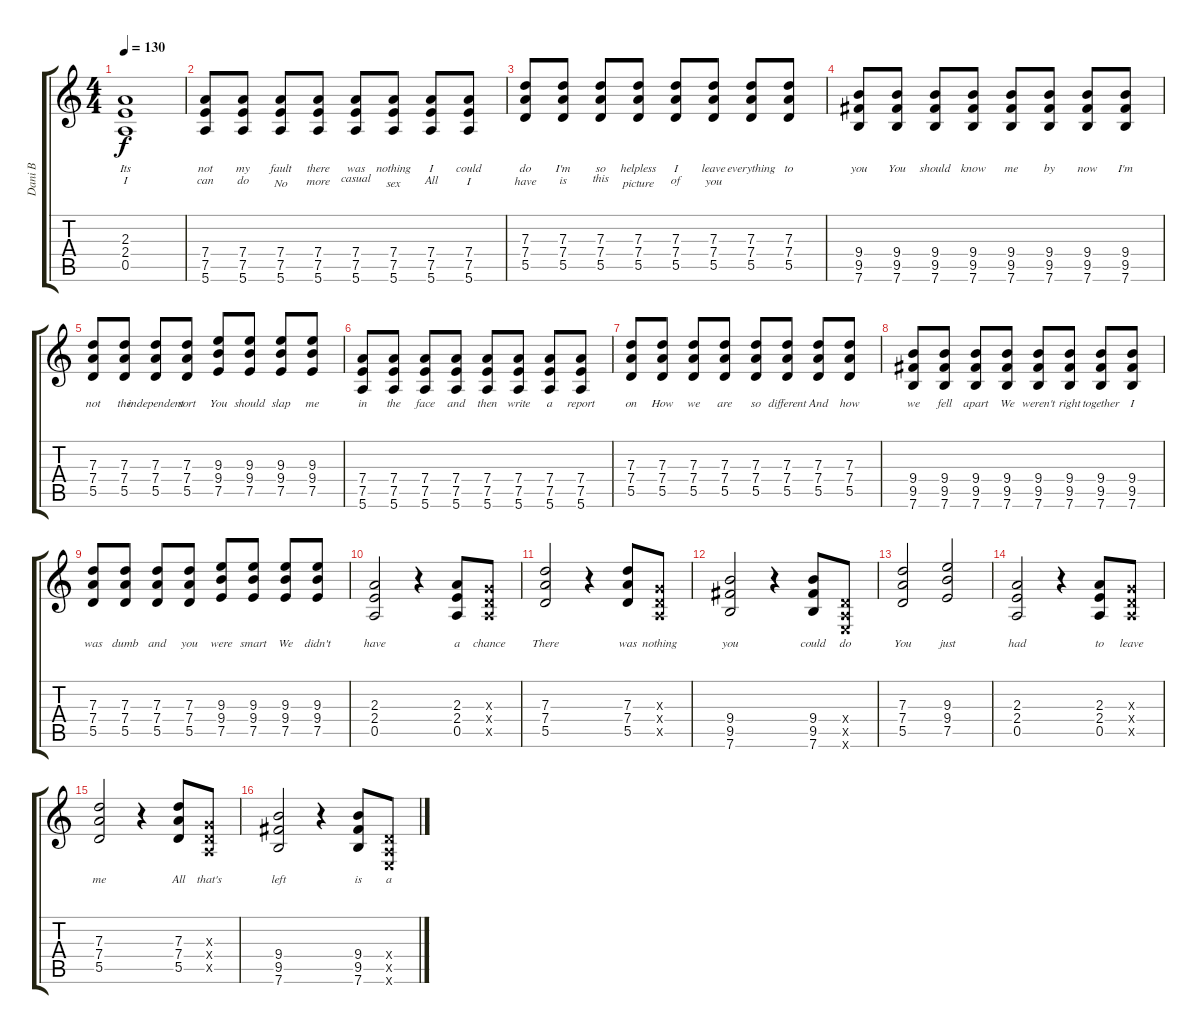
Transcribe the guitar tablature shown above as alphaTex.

\track ("Dani B" "Dani B") {instrument overdrivenguitar}
\staff {score tabs}
\tuning (E4 B3 G3 D3 A2 E2) {hide}
\ts (4 4)
\tempo 130
\clef g2
\ks c
(2.3 2.4 0.5).1{lyrics (0 "") lyrics (1 "Its") lyrics (2 "I") lyrics (3 "") lyrics (4 "") dy f} |
(7.4 7.5 5.6).8{lyrics (0 "") lyrics (1 "not") lyrics (2 "can") lyrics (3 "") lyrics (4 "")} (7.4 7.5 5.6).8{lyrics (0 "") lyrics (1 "my") lyrics (2 "do") lyrics (3 "") lyrics (4 "")} (7.4 7.5 5.6).8{lyrics (0 "") lyrics (1 "fault") lyrics (2 "No") lyrics (3 "") lyrics (4 "")} (7.4 7.5 5.6).8{lyrics (0 "") lyrics (1 "there") lyrics (2 "more") lyrics (3 "") lyrics (4 "")} (7.4 7.5 5.6).8{lyrics (0 "") lyrics (1 "was") lyrics (2 "casual") lyrics (3 "") lyrics (4 "")} (7.4 7.5 5.6).8{lyrics (0 "") lyrics (1 "nothing") lyrics (2 "sex") lyrics (3 "") lyrics (4 "")} (7.4 7.5 5.6).8{lyrics (0 "") lyrics (1 "I") lyrics (2 "All") lyrics (3 "") lyrics (4 "")} (7.4 7.5 5.6).8{lyrics (0 "") lyrics (1 "could") lyrics (2 "I") lyrics (3 "") lyrics (4 "")} |
(7.3 7.4 5.5).8{lyrics (0 "") lyrics (1 "do") lyrics (2 "have") lyrics (3 "") lyrics (4 "")} (7.3 7.4 5.5).8{lyrics (0 "") lyrics (1 "I'm") lyrics (2 "is") lyrics (3 "") lyrics (4 "")} (7.3 7.4 5.5).8{lyrics (0 "") lyrics (1 "so") lyrics (2 "this") lyrics (3 "") lyrics (4 "")} (7.3 7.4 5.5).8{lyrics (0 "") lyrics (1 "helpless") lyrics (2 "picture") lyrics (3 "") lyrics (4 "")} (7.3 7.4 5.5).8{lyrics (0 "") lyrics (1 "I") lyrics (2 "of") lyrics (3 "") lyrics (4 "")} (7.3 7.4 5.5).8{lyrics (0 "") lyrics (1 "leave") lyrics (2 "you") lyrics (3 "") lyrics (4 "")} (7.3 7.4 5.5).8{lyrics (0 "") lyrics (1 "everything") lyrics (2 "") lyrics (3 "") lyrics (4 "")} (7.3 7.4 5.5).8{lyrics (0 "") lyrics (1 "to") lyrics (2 "") lyrics (3 "") lyrics (4 "")} |
(9.4 9.5 7.6).8{lyrics (0 "") lyrics (1 "you") lyrics (2 "") lyrics (3 "") lyrics (4 "")} (9.4 9.5 7.6).8{lyrics (0 "") lyrics (1 "You") lyrics (2 "") lyrics (3 "") lyrics (4 "")} (9.4 9.5 7.6).8{lyrics (0 "") lyrics (1 "should") lyrics (2 "") lyrics (3 "") lyrics (4 "")} (9.4 9.5 7.6).8{lyrics (0 "") lyrics (1 "know") lyrics (2 "") lyrics (3 "") lyrics (4 "")} (9.4 9.5 7.6).8{lyrics (0 "") lyrics (1 "me") lyrics (2 "") lyrics (3 "") lyrics (4 "")} (9.4 9.5 7.6).8{lyrics (0 "") lyrics (1 "by") lyrics (2 "") lyrics (3 "") lyrics (4 "")} (9.4 9.5 7.6).8{lyrics (0 "") lyrics (1 "now") lyrics (2 "") lyrics (3 "") lyrics (4 "")} (9.4 9.5 7.6).8{lyrics (0 "") lyrics (1 "I'm") lyrics (2 "") lyrics (3 "") lyrics (4 "")} |
(7.3 7.4 5.5).8{lyrics (0 "") lyrics (1 "not") lyrics (2 "") lyrics (3 "") lyrics (4 "")} (7.3 7.4 5.5).8{lyrics (0 "") lyrics (1 "the") lyrics (2 "") lyrics (3 "") lyrics (4 "")} (7.3 7.4 5.5).8{lyrics (0 "") lyrics (1 "independent") lyrics (2 "") lyrics (3 "") lyrics (4 "")} (7.3 7.4 5.5).8{lyrics (0 "") lyrics (1 "sort") lyrics (2 "") lyrics (3 "") lyrics (4 "")} (9.3 9.4 7.5).8{lyrics (0 "") lyrics (1 "You") lyrics (2 "") lyrics (3 "") lyrics (4 "")} (9.3 9.4 7.5).8{lyrics (0 "") lyrics (1 "should") lyrics (2 "") lyrics (3 "") lyrics (4 "")} (9.3 9.4 7.5).8{lyrics (0 "") lyrics (1 "slap") lyrics (2 "") lyrics (3 "") lyrics (4 "")} (9.3 9.4 7.5).8{lyrics (0 "") lyrics (1 "me") lyrics (2 "") lyrics (3 "") lyrics (4 "")} |
(7.4 7.5 5.6).8{lyrics (0 "") lyrics (1 "in") lyrics (2 "") lyrics (3 "") lyrics (4 "")} (7.4 7.5 5.6).8{lyrics (0 "") lyrics (1 "the") lyrics (2 "") lyrics (3 "") lyrics (4 "")} (7.4 7.5 5.6).8{lyrics (0 "") lyrics (1 "face") lyrics (2 "") lyrics (3 "") lyrics (4 "")} (7.4 7.5 5.6).8{lyrics (0 "") lyrics (1 "and") lyrics (2 "") lyrics (3 "") lyrics (4 "")} (7.4 7.5 5.6).8{lyrics (0 "") lyrics (1 "then") lyrics (2 "") lyrics (3 "") lyrics (4 "")} (7.4 7.5 5.6).8{lyrics (0 "") lyrics (1 "write") lyrics (2 "") lyrics (3 "") lyrics (4 "")} (7.4 7.5 5.6).8{lyrics (0 "") lyrics (1 "a") lyrics (2 "") lyrics (3 "") lyrics (4 "")} (7.4 7.5 5.6).8{lyrics (0 "") lyrics (1 "report") lyrics (2 "") lyrics (3 "") lyrics (4 "")} |
(7.3 7.4 5.5).8{lyrics (0 "") lyrics (1 "on") lyrics (2 "") lyrics (3 "") lyrics (4 "")} (7.3 7.4 5.5).8{lyrics (0 "") lyrics (1 "How") lyrics (2 "") lyrics (3 "") lyrics (4 "")} (7.3 7.4 5.5).8{lyrics (0 "") lyrics (1 "we") lyrics (2 "") lyrics (3 "") lyrics (4 "")} (7.3 7.4 5.5).8{lyrics (0 "") lyrics (1 "are") lyrics (2 "") lyrics (3 "") lyrics (4 "")} (7.3 7.4 5.5).8{lyrics (0 "") lyrics (1 "so") lyrics (2 "") lyrics (3 "") lyrics (4 "")} (7.3 7.4 5.5).8{lyrics (0 "") lyrics (1 "different") lyrics (2 "") lyrics (3 "") lyrics (4 "")} (7.3 7.4 5.5).8{lyrics (0 "") lyrics (1 "And") lyrics (2 "") lyrics (3 "") lyrics (4 "")} (7.3 7.4 5.5).8{lyrics (0 "") lyrics (1 "how") lyrics (2 "") lyrics (3 "") lyrics (4 "")} |
(9.4 9.5 7.6).8{lyrics (0 "") lyrics (1 "we") lyrics (2 "") lyrics (3 "") lyrics (4 "")} (9.4 9.5 7.6).8{lyrics (0 "") lyrics (1 "fell") lyrics (2 "") lyrics (3 "") lyrics (4 "")} (9.4 9.5 7.6).8{lyrics (0 "") lyrics (1 "apart") lyrics (2 "") lyrics (3 "") lyrics (4 "")} (9.4 9.5 7.6).8{lyrics (0 "") lyrics (1 "We") lyrics (2 "") lyrics (3 "") lyrics (4 "")} (9.4 9.5 7.6).8{lyrics (0 "") lyrics (1 "weren't") lyrics (2 "") lyrics (3 "") lyrics (4 "")} (9.4 9.5 7.6).8{lyrics (0 "") lyrics (1 "right") lyrics (2 "") lyrics (3 "") lyrics (4 "")} (9.4 9.5 7.6).8{lyrics (0 "") lyrics (1 "together") lyrics (2 "") lyrics (3 "") lyrics (4 "")} (9.4 9.5 7.6).8{lyrics (0 "") lyrics (1 "I") lyrics (2 "") lyrics (3 "") lyrics (4 "")} |
(7.3 7.4 5.5).8{lyrics (0 "") lyrics (1 "was") lyrics (2 "") lyrics (3 "") lyrics (4 "")} (7.3 7.4 5.5).8{lyrics (0 "") lyrics (1 "dumb") lyrics (2 "") lyrics (3 "") lyrics (4 "")} (7.3 7.4 5.5).8{lyrics (0 "") lyrics (1 "and") lyrics (2 "") lyrics (3 "") lyrics (4 "")} (7.3 7.4 5.5).8{lyrics (0 "") lyrics (1 "you") lyrics (2 "") lyrics (3 "") lyrics (4 "")} (9.3 9.4 7.5).8{lyrics (0 "") lyrics (1 "were") lyrics (2 "") lyrics (3 "") lyrics (4 "")} (9.3 9.4 7.5).8{lyrics (0 "") lyrics (1 "smart") lyrics (2 "") lyrics (3 "") lyrics (4 "")} (9.3 9.4 7.5).8{lyrics (0 "") lyrics (1 "We") lyrics (2 "") lyrics (3 "") lyrics (4 "")} (9.3 9.4 7.5).8{lyrics (0 "") lyrics (1 "didn't") lyrics (2 "") lyrics (3 "") lyrics (4 "")} |
(2.3 2.4 0.5).2{lyrics (0 "") lyrics (1 "have") lyrics (2 "") lyrics (3 "") lyrics (4 "")} r.4 (2.3 2.4 0.5).8{lyrics (0 "") lyrics (1 "a") lyrics (2 "") lyrics (3 "") lyrics (4 "")} (0.3{x} 0.4{x} 0.5{x}).8{lyrics (0 "") lyrics (1 "chance") lyrics (2 "") lyrics (3 "") lyrics (4 "")} |
(7.3 7.4 5.5).2{lyrics (0 "") lyrics (1 "There") lyrics (2 "") lyrics (3 "") lyrics (4 "")} r.4 (7.3 7.4 5.5).8{lyrics (0 "") lyrics (1 "was") lyrics (2 "") lyrics (3 "") lyrics (4 "")} (0.3{x} 0.4{x} 0.5{x}).8{lyrics (0 "") lyrics (1 "nothing") lyrics (2 "") lyrics (3 "") lyrics (4 "")} |
(9.4 9.5 7.6).2{lyrics (0 "") lyrics (1 "you") lyrics (2 "") lyrics (3 "") lyrics (4 "")} r.4 (9.4 9.5 7.6).8{lyrics (0 "") lyrics (1 "could") lyrics (2 "") lyrics (3 "") lyrics (4 "")} (0.4{x} 0.5{x} 0.6{x}).8{lyrics (0 "") lyrics (1 "do") lyrics (2 "") lyrics (3 "") lyrics (4 "")} |
(7.3 7.4 5.5).2{lyrics (0 "") lyrics (1 "You") lyrics (2 "") lyrics (3 "") lyrics (4 "")} (9.3 9.4 7.5).2{lyrics (0 "") lyrics (1 "just") lyrics (2 "") lyrics (3 "") lyrics (4 "")} |
(2.3 2.4 0.5).2{lyrics (0 "") lyrics (1 "had") lyrics (2 "") lyrics (3 "") lyrics (4 "")} r.4 (2.3 2.4 0.5).8{lyrics (0 "") lyrics (1 "to") lyrics (2 "") lyrics (3 "") lyrics (4 "")} (0.3{x} 0.4{x} 0.5{x}).8{lyrics (0 "") lyrics (1 "leave") lyrics (2 "") lyrics (3 "") lyrics (4 "")} |
(7.3 7.4 5.5).2{lyrics (0 "") lyrics (1 "me") lyrics (2 "") lyrics (3 "") lyrics (4 "")} r.4 (7.3 7.4 5.5).8{lyrics (0 "") lyrics (1 "All") lyrics (2 "") lyrics (3 "") lyrics (4 "")} (0.3{x} 0.4{x} 0.5{x}).8{lyrics (0 "") lyrics (1 "that's") lyrics (2 "") lyrics (3 "") lyrics (4 "")} |
(9.4 9.5 7.6).2{lyrics (0 "") lyrics (1 "left") lyrics (2 "") lyrics (3 "") lyrics (4 "")} r.4 (9.4 9.5 7.6).8{lyrics (0 "") lyrics (1 "is") lyrics (2 "") lyrics (3 "") lyrics (4 "")} (0.4{x} 0.5{x} 0.6{x}).8{lyrics (0 "") lyrics (1 "a") lyrics (2 "") lyrics (3 "") lyrics (4 "")}
